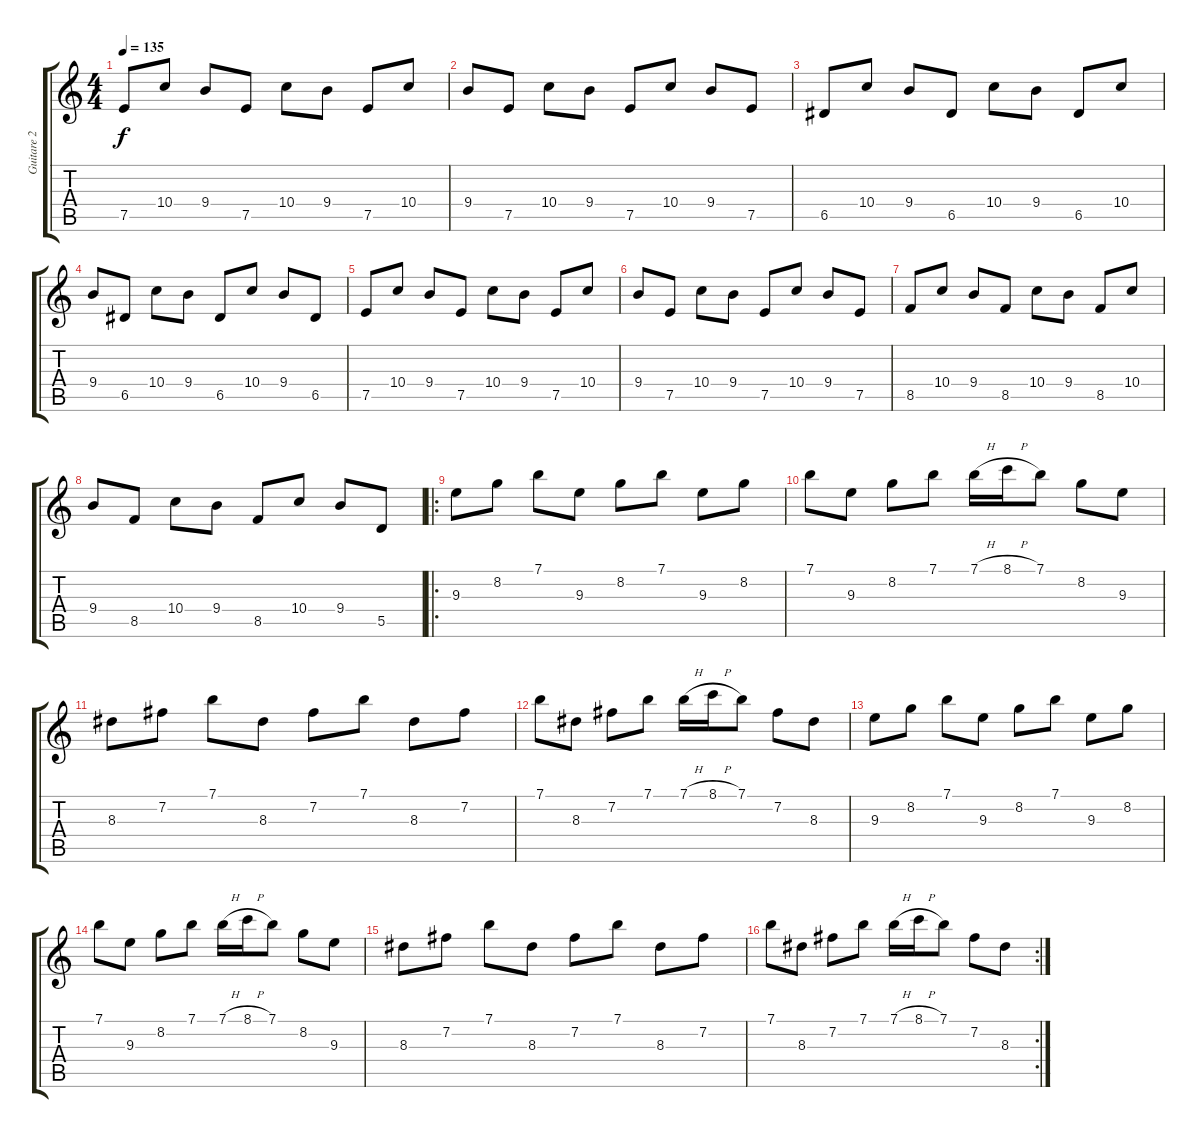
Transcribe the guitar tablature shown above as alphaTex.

\track ("Guitare 2" "Guitare 2") {instrument distortionguitar}
\staff {score tabs}
\tuning (E4 B3 G3 D3 A2 D2) {hide}
\ts (4 4)
\tempo 135
\clef g2
\ks c
7.5.8{dy f volume 16} 10.4.8 9.4.8 7.5.8 10.4.8 9.4.8 7.5.8 10.4.8 |
9.4.8 7.5.8 10.4.8 9.4.8 7.5.8 10.4.8 9.4.8 7.5.8 |
6.5.8 10.4.8 9.4.8 6.5.8 10.4.8 9.4.8 6.5.8 10.4.8 |
9.4.8 6.5.8 10.4.8 9.4.8 6.5.8 10.4.8 9.4.8 6.5.8 |
7.5.8 10.4.8 9.4.8 7.5.8 10.4.8 9.4.8 7.5.8 10.4.8 |
9.4.8 7.5.8 10.4.8 9.4.8 7.5.8 10.4.8 9.4.8 7.5.8 |
8.5.8 10.4.8 9.4.8 8.5.8 10.4.8 9.4.8 8.5.8 10.4.8 |
9.4.8 8.5.8 10.4.8 9.4.8 8.5.8 10.4.8 9.4.8 5.5.8 |
\ro
9.3.8{volume 8} 8.2.8 7.1.8 9.3.8 8.2.8 7.1.8 9.3.8 8.2.8 |
7.1.8 9.3.8 8.2.8 7.1.8 7.1{h}.16 8.1{h}.16 7.1.8 8.2.8 9.3.8 |
8.3.8 7.2.8 7.1.8 8.3.8 7.2.8 7.1.8 8.3.8 7.2.8 |
7.1.8 8.3.8 7.2.8 7.1.8 7.1{h}.16 8.1{h}.16 7.1.8 7.2.8 8.3.8 |
9.3.8 8.2.8 7.1.8 9.3.8 8.2.8 7.1.8 9.3.8 8.2.8 |
7.1.8 9.3.8 8.2.8 7.1.8 7.1{h}.16 8.1{h}.16 7.1.8 8.2.8 9.3.8 |
8.3.8 7.2.8 7.1.8 8.3.8 7.2.8 7.1.8 8.3.8 7.2.8 |
\rc 2
7.1.8 8.3.8 7.2.8 7.1.8 7.1{h}.16 8.1{h}.16 7.1.8 7.2.8 8.3.8
